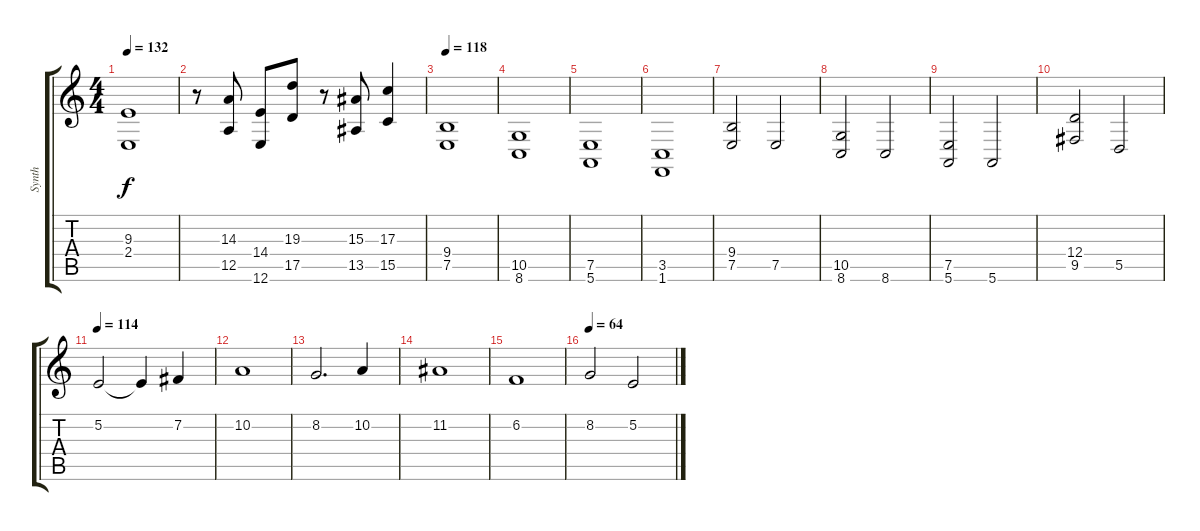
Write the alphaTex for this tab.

\track ("Synth" "Synth") {instrument synthstrings1}
\staff {score tabs}
\tuning (E4 B3 G3 D3 A2 E2) {hide}
\ts (4 4)
\tempo 132
\clef g2
\ks c
(9.3{t} 2.4{t}).1{dy f} |
r.8 (14.3 12.5).8 (14.4 12.6).8 (19.3 17.5).8 r.8 (15.3 13.5).8 (17.3 15.5).4 |
\tempo 118
(9.4 7.5).1 |
(10.5 8.6).1 |
(7.5 5.6).1 |
(3.5 1.6).1 |
(9.4 7.5).2 7.5.2 |
(10.5 8.6).2 8.6.2 |
(7.5 5.6).2 5.6.2 |
(12.4 9.5).2 5.5.2 |
\tempo 114
5.2.2{volume 16} 5.2{t}.4 7.2.4 |
10.2.1 |
8.2.2{d} 10.2.4 |
11.2.1 |
6.2.1 |
\tempo 64
8.2.2{volume 4} 5.2.2
